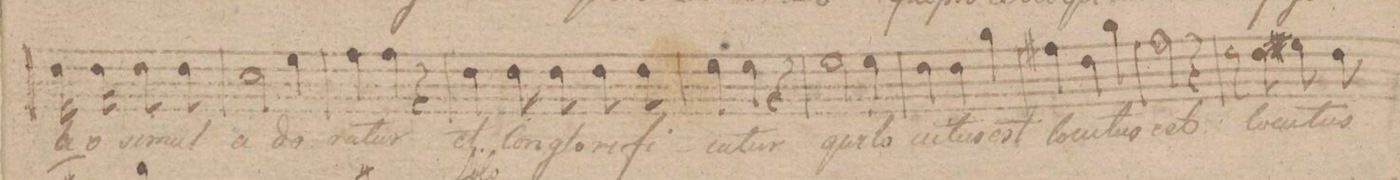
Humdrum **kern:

**kern	**text
*I"Tenore	*
*clefC4	*
*k[f#c#]	*
*met(c|)	*
*M3/4	*
16c#\	-li-
16c#\	-o
8c#\	si-
8c#\	-mul
=191	=191
2B\	a-
4d\	-do-
=192	=192
4e\	-ra-
4e\	-tur
4r	.
=193	=193
4c#\	et
8c#\	Con-
8c#\	-glo-
8c#\	-ri-
8c#\	-fi-
=194	=194
4d\	-ca-
4d\	-tur
4r	.
=195	=195
2d\	qui
4d\	lo-
=196	=196
4c#\	-cu-
4c#\	-tus
4f#\	est
=197	=197
4e#X\	lo-
4c#\	-cu-
4f#\	-tus
=198	=198
2e\	est
4r	.
=199	=199
8r	.
8c#\	lo-
8d#X\	-cu-
8c#\	-tus
*-	*-
